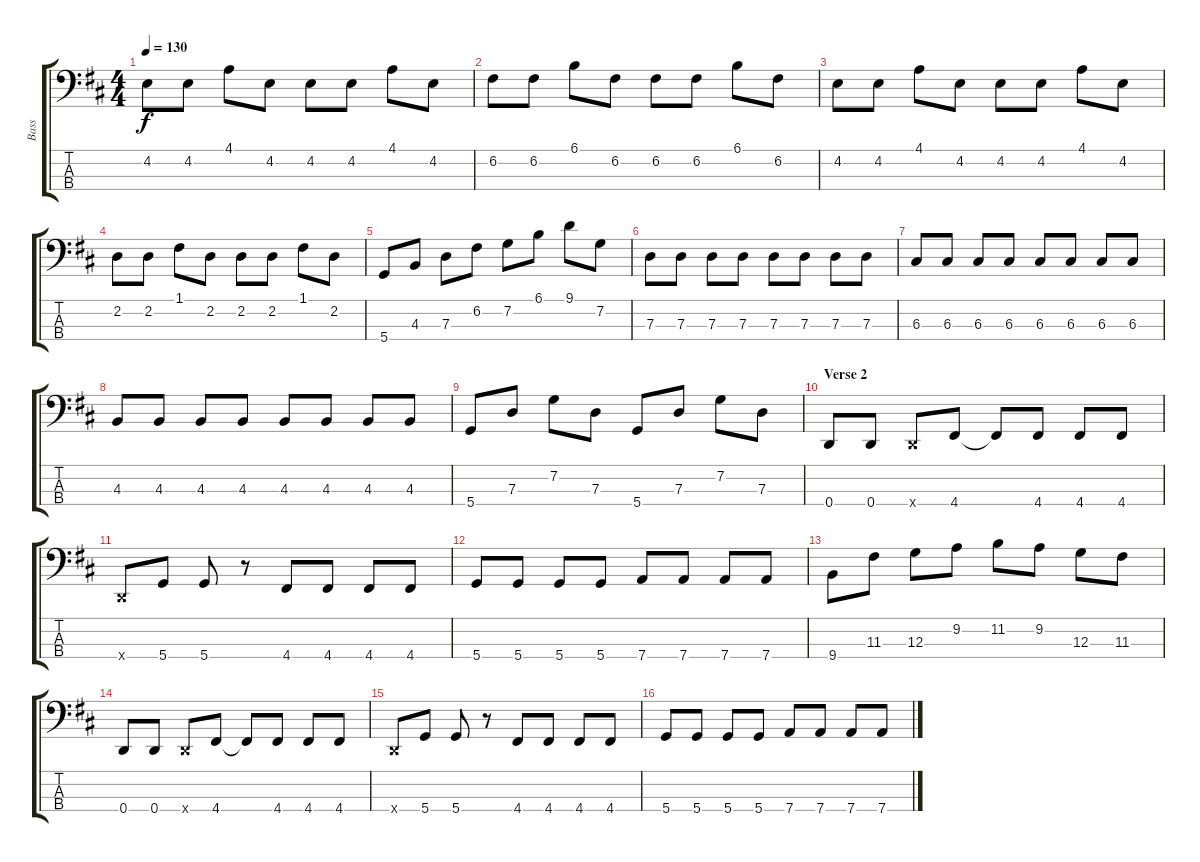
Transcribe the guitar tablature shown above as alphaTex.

\track ("Bass" "Bass") {instrument electricbassfinger}
\staff {score tabs}
\tuning (F2 C2 G1 D1) {hide}
\ts (4 4)
\tempo 130
\clef f4
\ks d
4.2.8{dy f} 4.2.8 4.1.8 4.2.8 4.2.8 4.2.8 4.1.8 4.2.8 |
6.2.8 6.2.8 6.1.8 6.2.8 6.2.8 6.2.8 6.1.8 6.2.8 |
4.2.8 4.2.8 4.1.8 4.2.8 4.2.8 4.2.8 4.1.8 4.2.8 |
2.2.8 2.2.8 1.1.8 2.2.8 2.2.8 2.2.8 1.1.8 2.2.8 |
5.4.8 4.3.8 7.3.8 6.2.8 7.2.8 6.1.8 9.1.8 7.2.8 |
7.3.8 7.3.8 7.3.8 7.3.8 7.3.8 7.3.8 7.3.8 7.3.8 |
6.3.8 6.3.8 6.3.8 6.3.8 6.3.8 6.3.8 6.3.8 6.3.8 |
4.3.8 4.3.8 4.3.8 4.3.8 4.3.8 4.3.8 4.3.8 4.3.8 |
5.4.8 7.3.8 7.2.8 7.3.8 5.4.8 7.3.8 7.2.8 7.3.8 |
\section ("" "Verse 2")
0.4.8 0.4.8 0.4{x}.8 4.4.8 4.4{t}.8 4.4.8 4.4.8 4.4.8 |
0.4{x}.8 5.4.8 5.4.8 r.8 4.4.8 4.4.8 4.4.8 4.4.8 |
5.4.8 5.4.8 5.4.8 5.4.8 7.4.8 7.4.8 7.4.8 7.4.8 |
9.4.8 11.3.8 12.3.8 9.2.8 11.2.8 9.2.8 12.3.8 11.3.8 |
0.4.8 0.4.8 0.4{x}.8 4.4.8 4.4{t}.8 4.4.8 4.4.8 4.4.8 |
0.4{x}.8 5.4.8 5.4.8 r.8 4.4.8 4.4.8 4.4.8 4.4.8 |
5.4.8 5.4.8 5.4.8 5.4.8 7.4.8 7.4.8 7.4.8 7.4.8
